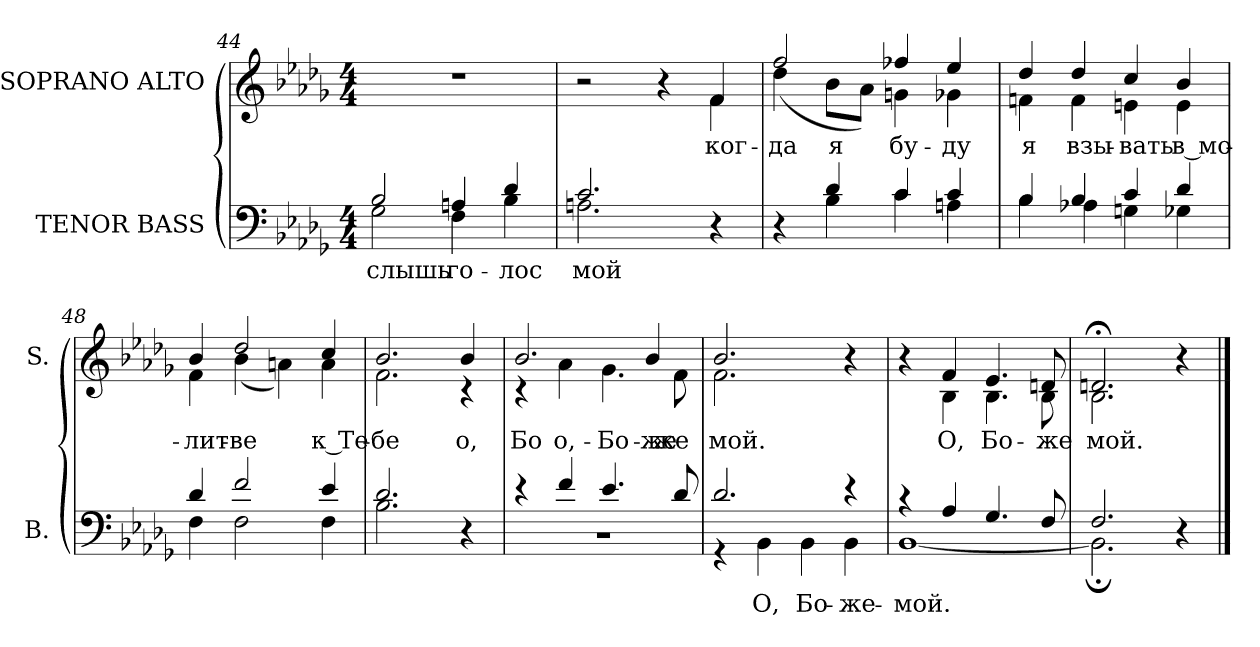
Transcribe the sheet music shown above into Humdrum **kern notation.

**kern	**text	**kern	**text
*part2	*part2	*part1	*part1
*staff2	*staff2	*staff1	*staff1
*I"TENOR BASS	*	*I"SOPRANO ALTO	*
*I'B.	*	*I'S.	*
*clefF4	*	*clefG2	*
*k[b-e-a-d-g-]	*	*k[b-e-a-d-g-]	*
*b-:	*	*b-:	*
*M4/4	*	*M4/4	*
=44	=44	=44	=44
*^	*	*	*
!	!	!LO:LY:b:color=#000000	!	!
2B-i/	2G-i\	-слышь	1r	.
!	!	!LO:LY:b:color=#000000	!	!
4Ani/	4Fi\	го-	.	.
!	!	!LO:LY:b:color=#000000	!	!
4d-i/	4B-i\	-лос	.	.
=45	=45	=45	=45	=45
!	!	!LO:LY:b:color=#000000	!	!
*	*	*	*^	*
2.ci/	2.Ani\	мой	2r	2.ryy	.
.	.	.	4r	.	.
!	!	!	!	!	!LO:LY:b:color=#000000
4ryy	4r	.	4fi/	4fi\	ког-
!!LO:LB:g=z	!!
=46	=46	=46	=46	=46	=46
!	!	!	!	!	!LO:LY:b:color=#000000
4ryy	4r	.	2ffi/	(4dd-i\	-да
!	!	!	!	!	!LO:LY:b:color=#000000
4d-i/	4B-i\	.	.	8b-i\L	я
.	.	.	.	8a-i\J)	.
!	!	!	!	!	!LO:LY:b:color=#000000
4ci/	4ci\	.	4ff-Xi/	4gni\	бу-
!	!	!	!	!	!LO:LY:b:color=#000000
4ci/	4Ani\	.	4ee-i/	4g-Xi\	-ду
=47	=47	=47	=47	=47	=47
!	!	!	!	!	!LO:LY:b:color=#000000
4B-i/	4B-i\	.	4dd-i/	4fni\	я
!	!	!	!	!	!LO:LY:b:color=#000000
4B-i/	4A-Xi\	.	4dd-i/	4fi\	взы-
!	!	!	!	!	!LO:LY:b:color=#000000
4ci/	4Gni\	.	4cci/	4eni\	-вать
!	!	!	!	!	!LO:LY:b:color=#000000
4d-i/	4G-Xi\	.	4b-i/	4ei\	в мо-
=48	=48	=48	=48	=48	=48
!	!	!	!	!	!LO:LY:b:color=#000000
4d-i/	4Fi\	.	4b-i/	4fi\	-лит-
!	!	!	!	!	!LO:LY:b:color=#000000
2fi/	2Fi\	.	2dd-i/	(4b-i\	-ве
.	.	.	.	4ani\)	.
!	!	!	!	!	!LO:LY:b:color=#000000
4e-i/	4Fi\	.	4cci/	4ai\	к Те-
=49	=49	=49	=49	=49	=49
!	!	!	!	!	!LO:LY:b:color=#000000
2.d-i/	2.B-i\	.	2.b-i/	2.fi\	-бе
!	!	!	!	!	!LO:LY:a:color=#000000
4r	4ryy	.	4b-i/	4r	о,
!!LO:LB:g=z	!!
=50	=50	=50	=50	=50	=50
!	!	!	!	!	!LO:LY:a:color=#000000
4r	1r	.	2.b-i/	4r	Бо-
!	!	!	!	!	!LO:LY:b:color=#000000
4fi/	.	.	.	4a-i\	о,
!	!	!	!	!	!LO:LY:b:color=#000000
4.e-i/	.	.	.	4.g-i\	Бо-
!	!	!	!	!	!LO:LY:a:color=#000000
.	.	.	4b-i/	.	-же
!	!	!	!	!	!LO:LY:b:color=#000000
8d-i/	.	.	.	8fi\	-же
=51	=51	=51	=51	=51	=51
!	!	!	!	!	!LO:LY:a:color=#000000
!	!	!	!	!	!LO:LY:b:color=#000000
2.d-i/	4r	.	2.b-i/	2.fi\	мой.
!	!	!LO:LY:b:color=#000000	!	!	!
.	4BB-i\	О,	.	.	.
!	!	!LO:LY:b:color=#000000	!	!	!
.	4BB-i\	Бо-	.	.	.
!	!	!LO:LY:b:color=#000000	!	!	!
4r	4BB-i\	-же-	4ryy	4r	.
=52	=52	=52	=52	=52	=52
!	!	!LO:LY:b:color=#000000	!	!	!
4r	[1BB-i	-мой.	4ryy	4r	.
!	!	!	!	!	!LO:LY:b:color=#000000
4A-i/	.	.	4fi/	4B-i\	О,
!	!	!	!	!	!LO:LY:b:color=#000000
4.G-i/	.	.	4.e-i/	4.B-i\	Бо-
!	!	!	!	!	!LO:LY:b:color=#000000
8Fi/	.	.	8dni/	8B-i\	-же
=53	=53	=53	=53	=53	=53
!	!	!	!	!	!LO:LY:b:color=#000000
2.Fi/	2.BB-;i\]	.	2.dn;i/	2.B-i\	мой.
4r	4ryy	.	4r	4ryy	.
*v	*v	*	*	*	*
*	*	*v	*v	*
==	==	==	==
*-	*-	*-	*-
